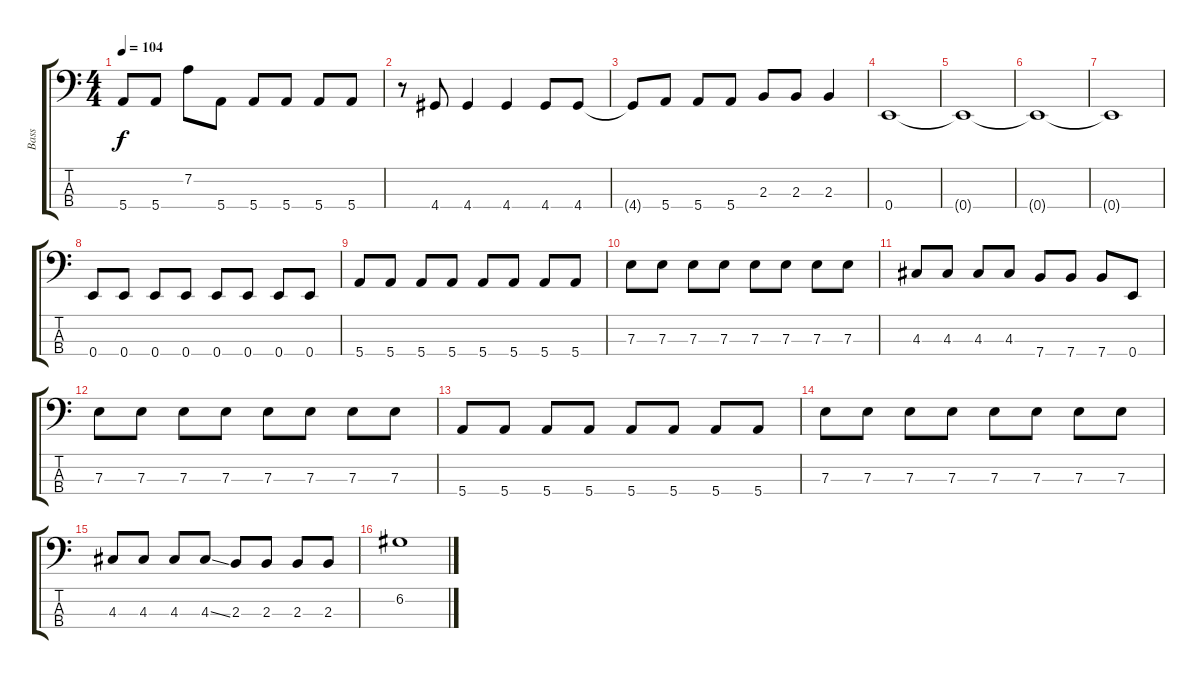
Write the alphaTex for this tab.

\track ("Bass" "Bass") {instrument electricbassfinger}
\staff {score tabs}
\tuning (G2 D2 A1 E1) {hide}
\ts (4 4)
\tempo 104
\clef f4
\ks c
5.4.8{dy f} 5.4.8 7.2.8 5.4.8 5.4.8 5.4.8 5.4.8 5.4.8 |
r.8 4.4.8 4.4.4 4.4.4 4.4.8 4.4.8 |
4.4{t}.8 5.4.8 5.4.8 5.4.8 2.3.8 2.3.8 2.3.4 |
0.4.1 |
0.4{t}.1 |
0.4{t}.1 |
0.4{t}.1 |
0.4.8 0.4.8 0.4.8 0.4.8 0.4.8 0.4.8 0.4.8 0.4.8 |
5.4.8 5.4.8 5.4.8 5.4.8 5.4.8 5.4.8 5.4.8 5.4.8 |
7.3.8 7.3.8 7.3.8 7.3.8 7.3.8 7.3.8 7.3.8 7.3.8 |
4.3.8 4.3.8 4.3.8 4.3.8 7.4.8 7.4.8 7.4.8 0.4.8 |
7.3.8 7.3.8 7.3.8 7.3.8 7.3.8 7.3.8 7.3.8 7.3.8 |
5.4.8 5.4.8 5.4.8 5.4.8 5.4.8 5.4.8 5.4.8 5.4.8 |
7.3.8 7.3.8 7.3.8 7.3.8 7.3.8 7.3.8 7.3.8 7.3.8 |
4.3.8 4.3.8 4.3.8 4.3{ss}.8 2.3.8 2.3.8 2.3.8 2.3.8 |
6.2.1
